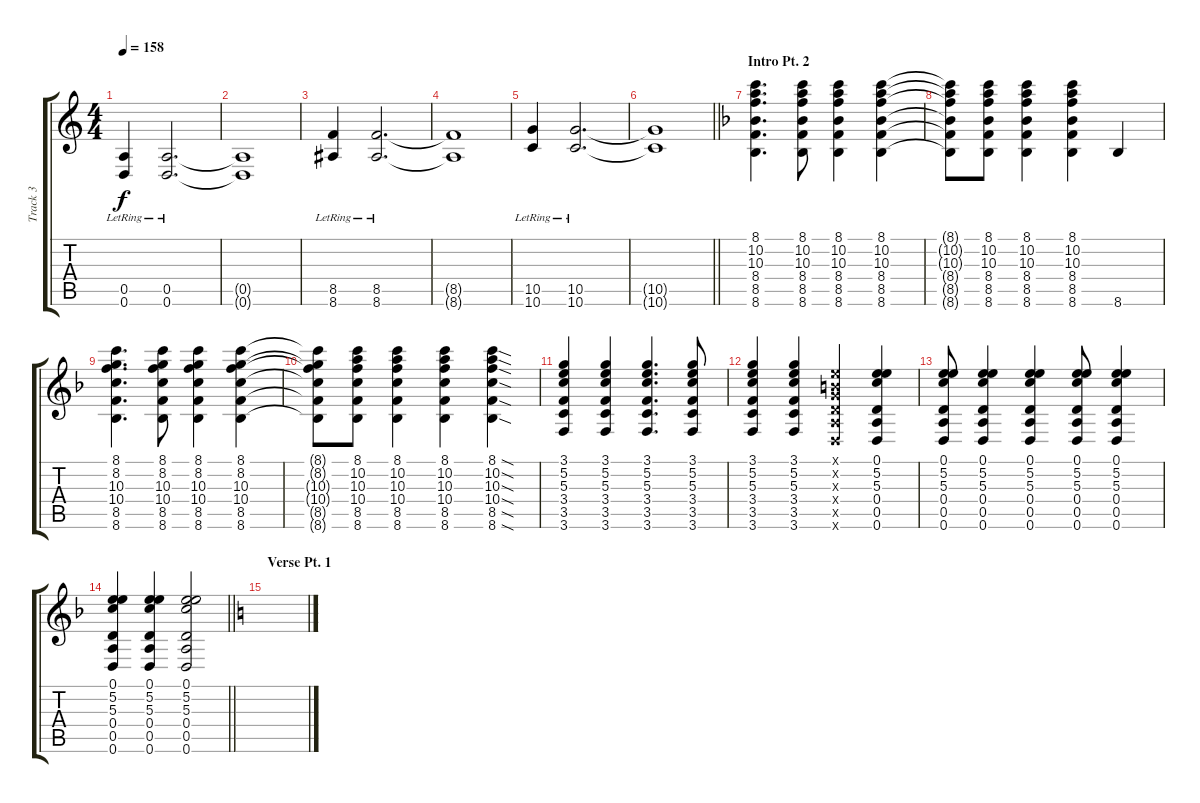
\track ("Track 3" "Track 3") {instrument overdrivenguitar}
\staff {score tabs}
\tuning (E4 B3 G3 D3 A2 D2) {hide}
\ts (4 4)
\tempo 158
\clef g2
\ks c
(0.5 0.6{lr}).4{dy f} (0.5{lr} 0.6{lr}).2{d} |
(0.5{t} 0.6{t}).1 |
(8.5 8.6{lr}).4 (8.5{lr} 8.6{lr}).2{d} |
(8.5{t} 8.6{t}).1 |
(10.5 10.6{lr}).4 (10.5{lr} 10.6{lr}).2{d} |
\barLineRight lightlight
(10.5{t} 10.6{t}).1 |
\section ("" "Intro Pt. 2")
\ks f
(8.1 10.2 10.3 8.4 8.5 8.6).4{d} (8.1 10.2 10.3 8.4 8.5 8.6).8 (8.1 10.2 10.3 8.4 8.5 8.6).4 (8.1 10.2 10.3 8.4 8.5 8.6).4 |
(8.1{t} 10.2{t} 10.3{t} 8.4{t} 8.5{t} 8.6{t}).8 (8.1 10.2 10.3 8.4 8.5 8.6).8 (8.1 10.2 10.3 8.4 8.5 8.6).4 (8.1 10.2 10.3 8.4 8.5 8.6).4 8.6.4 |
(8.1 8.2 10.3 10.4 8.5 8.6).4{d} (8.1 8.2 10.3 10.4 8.5 8.6).8 (8.1 8.2 10.3 10.4 8.5 8.6).4 (8.1 8.2 10.3 10.4 8.5 8.6).4 |
(8.1{t} 8.2{t} 10.3{t} 10.4{t} 8.5{t} 8.6{t}).8 (8.1 10.2 10.3 10.4 8.5 8.6).8 (8.1 10.2 10.3 10.4 8.5 8.6).4 (8.1 10.2 10.3 10.4 8.5 8.6).4 (8.1{sod} 10.2{sod} 10.3{sod} 10.4{sod} 8.5{sod} 8.6{sod}).4 |
(3.1 5.2 5.3 3.4 3.5 3.6).4 (3.1 5.2 5.3 3.4 3.5 3.6).4 (3.1 5.2 5.3 3.4 3.5 3.6).4{d} (3.1 5.2 5.3 3.4 3.5 3.6).8 |
(3.1 5.2 5.3 3.4 3.5 3.6).4 (3.1 5.2 5.3 3.4 3.5 3.6).4 (0.1{x} 0.2{x} 0.3{x} 0.4{x} 0.5{x} 0.6{x}).4 (0.1 5.2 5.3 0.4 0.5 0.6).4 |
(0.1 5.2 5.3 0.4 0.5 0.6).8 (0.1 5.2 5.3 0.4 0.5 0.6).4 (0.1 5.2 5.3 0.4 0.5 0.6).4 (0.1 5.2 5.3 0.4 0.5 0.6).8 (0.1 5.2 5.3 0.4 0.5 0.6).4 |
\barLineRight lightlight
(0.1 5.2 5.3 0.4 0.5 0.6).4 (0.1 5.2 5.3 0.4 0.5 0.6).4 (0.1 5.2 5.3 0.4 0.5 0.6).2 |
\section ("" "Verse Pt. 1")
\ks c
